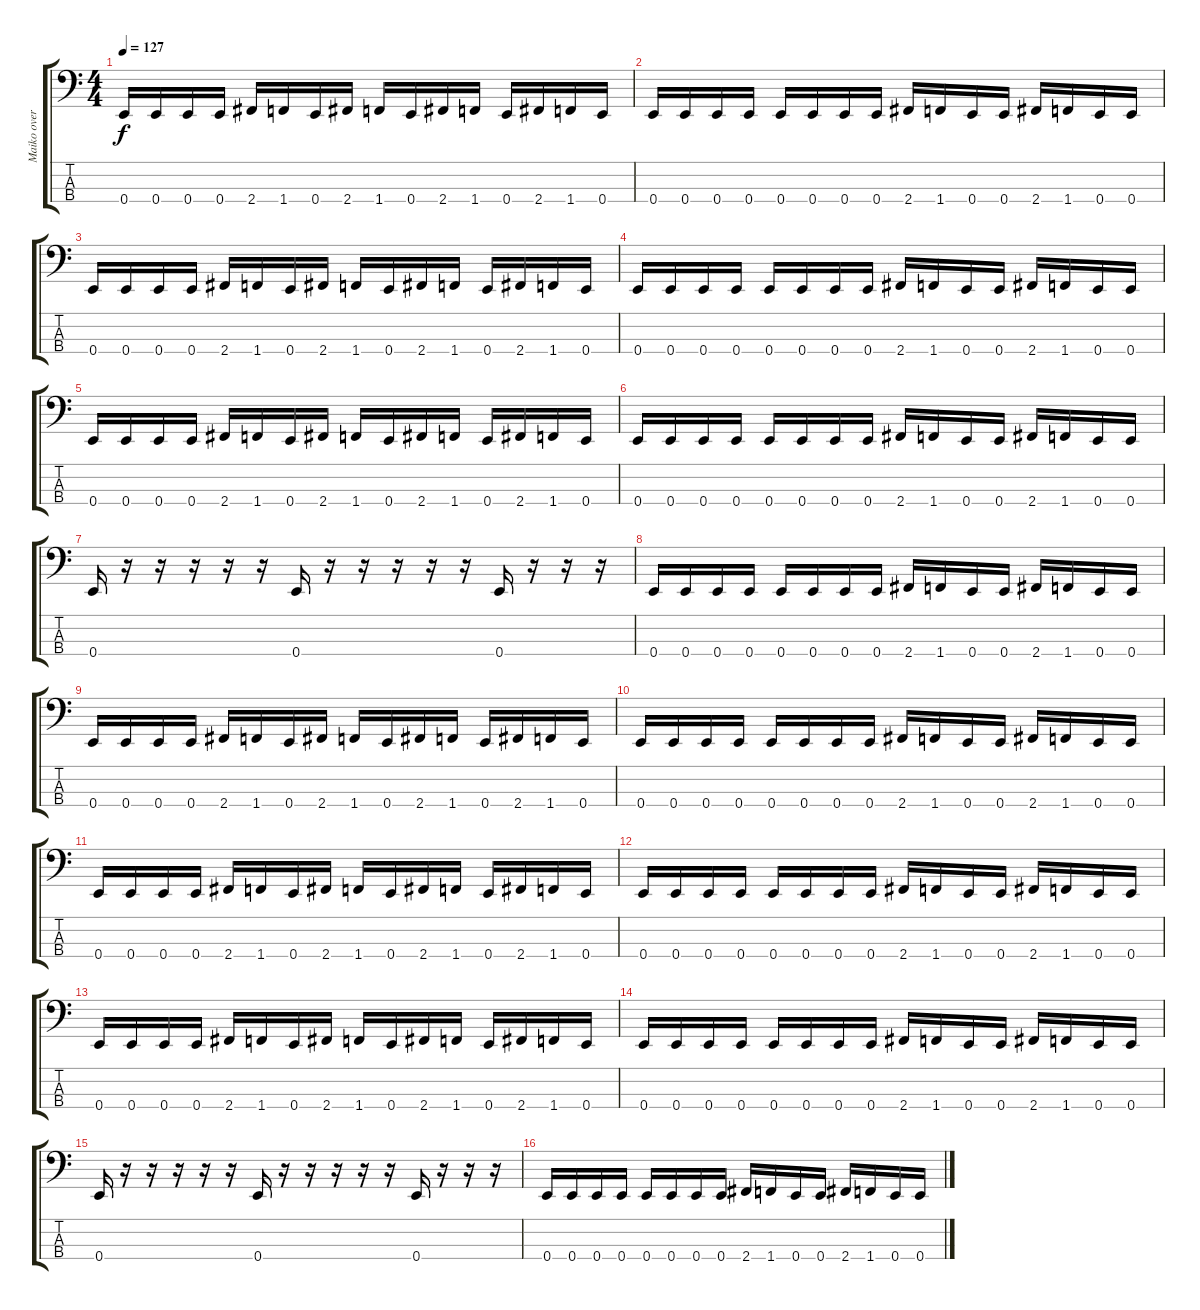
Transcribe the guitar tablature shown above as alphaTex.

\track ("Maiko overdub" "Maiko over") {instrument slapbass2}
\staff {score tabs}
\tuning (G2 D2 A1 E1) {hide}
\ts (4 4)
\tempo 127
\clef f4
\ks c
0.4.16{dy f} 0.4.16 0.4.16 0.4.16 2.4.16 1.4.16 0.4.16 2.4.16 1.4.16 0.4.16 2.4.16 1.4.16 0.4.16 2.4.16 1.4.16 0.4.16 |
0.4.16 0.4.16 0.4.16 0.4.16 0.4.16 0.4.16 0.4.16 0.4.16 2.4.16 1.4.16 0.4.16 0.4.16 2.4.16 1.4.16 0.4.16 0.4.16 |
0.4.16 0.4.16 0.4.16 0.4.16 2.4.16 1.4.16 0.4.16 2.4.16 1.4.16 0.4.16 2.4.16 1.4.16 0.4.16 2.4.16 1.4.16 0.4.16 |
0.4.16 0.4.16 0.4.16 0.4.16 0.4.16 0.4.16 0.4.16 0.4.16 2.4.16 1.4.16 0.4.16 0.4.16 2.4.16 1.4.16 0.4.16 0.4.16 |
0.4.16 0.4.16 0.4.16 0.4.16 2.4.16 1.4.16 0.4.16 2.4.16 1.4.16 0.4.16 2.4.16 1.4.16 0.4.16 2.4.16 1.4.16 0.4.16 |
0.4.16 0.4.16 0.4.16 0.4.16 0.4.16 0.4.16 0.4.16 0.4.16 2.4.16 1.4.16 0.4.16 0.4.16 2.4.16 1.4.16 0.4.16 0.4.16 |
0.4.16 r.16 r.16 r.16 r.16 r.16 0.4.16 r.16 r.16 r.16 r.16 r.16 0.4.16 r.16 r.16 r.16 |
0.4.16 0.4.16 0.4.16 0.4.16 0.4.16 0.4.16 0.4.16 0.4.16 2.4.16 1.4.16 0.4.16 0.4.16 2.4.16 1.4.16 0.4.16 0.4.16 |
0.4.16 0.4.16 0.4.16 0.4.16 2.4.16 1.4.16 0.4.16 2.4.16 1.4.16 0.4.16 2.4.16 1.4.16 0.4.16 2.4.16 1.4.16 0.4.16 |
0.4.16 0.4.16 0.4.16 0.4.16 0.4.16 0.4.16 0.4.16 0.4.16 2.4.16 1.4.16 0.4.16 0.4.16 2.4.16 1.4.16 0.4.16 0.4.16 |
0.4.16 0.4.16 0.4.16 0.4.16 2.4.16 1.4.16 0.4.16 2.4.16 1.4.16 0.4.16 2.4.16 1.4.16 0.4.16 2.4.16 1.4.16 0.4.16 |
0.4.16 0.4.16 0.4.16 0.4.16 0.4.16 0.4.16 0.4.16 0.4.16 2.4.16 1.4.16 0.4.16 0.4.16 2.4.16 1.4.16 0.4.16 0.4.16 |
0.4.16 0.4.16 0.4.16 0.4.16 2.4.16 1.4.16 0.4.16 2.4.16 1.4.16 0.4.16 2.4.16 1.4.16 0.4.16 2.4.16 1.4.16 0.4.16 |
0.4.16 0.4.16 0.4.16 0.4.16 0.4.16 0.4.16 0.4.16 0.4.16 2.4.16 1.4.16 0.4.16 0.4.16 2.4.16 1.4.16 0.4.16 0.4.16 |
0.4.16 r.16 r.16 r.16 r.16 r.16 0.4.16 r.16 r.16 r.16 r.16 r.16 0.4.16 r.16 r.16 r.16 |
0.4.16 0.4.16 0.4.16 0.4.16 0.4.16 0.4.16 0.4.16 0.4.16 2.4.16 1.4.16 0.4.16 0.4.16 2.4.16 1.4.16 0.4.16 0.4.16
